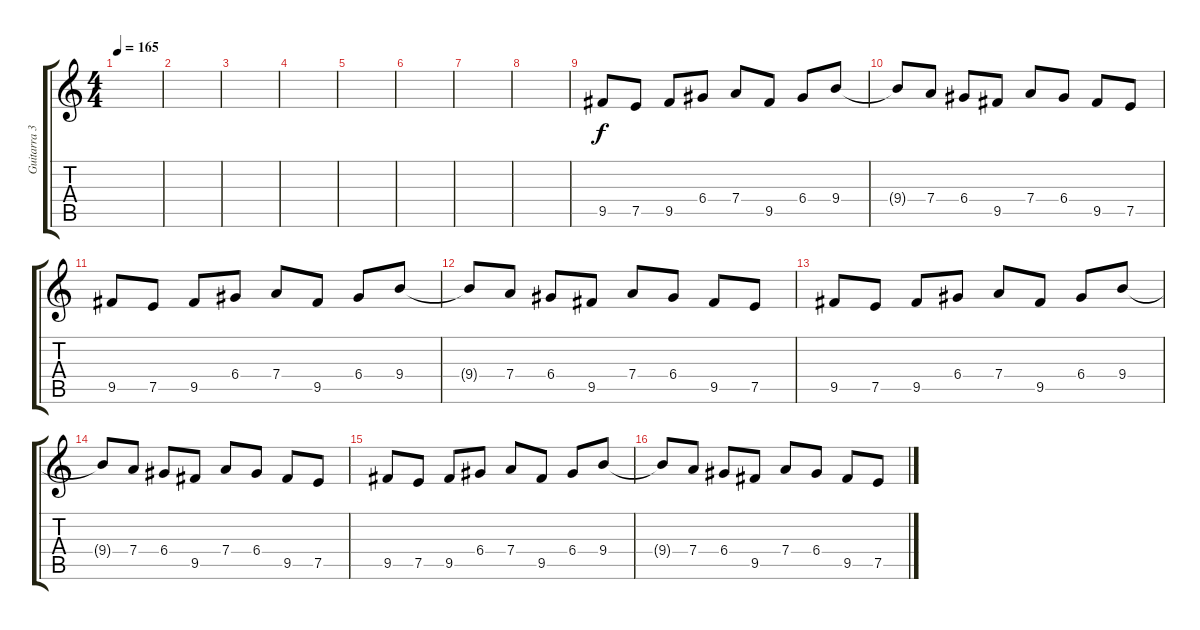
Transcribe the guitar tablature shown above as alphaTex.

\track ("Guitarra 3" "Guitarra 3") {instrument overdrivenguitar}
\staff {score tabs}
\tuning (E4 B3 G3 D3 A2 E2) {hide}
\ts (4 4)
\tempo 165
\clef g2
\ks c
|
|
|
|
|
|
|
|
9.5.8 7.5.8 9.5.8 6.4.8 7.4.8 9.5.8 6.4.8 9.4.8 |
9.4{t}.8 7.4.8 6.4.8 9.5.8 7.4.8 6.4.8 9.5.8 7.5.8 |
9.5.8 7.5.8 9.5.8 6.4.8 7.4.8 9.5.8 6.4.8 9.4.8 |
9.4{t}.8 7.4.8 6.4.8 9.5.8 7.4.8 6.4.8 9.5.8 7.5.8 |
9.5.8 7.5.8 9.5.8 6.4.8 7.4.8 9.5.8 6.4.8 9.4.8 |
9.4{t}.8 7.4.8 6.4.8 9.5.8 7.4.8 6.4.8 9.5.8 7.5.8 |
9.5.8 7.5.8 9.5.8 6.4.8 7.4.8 9.5.8 6.4.8 9.4.8 |
9.4{t}.8 7.4.8 6.4.8 9.5.8 7.4.8 6.4.8 9.5.8 7.5.8
